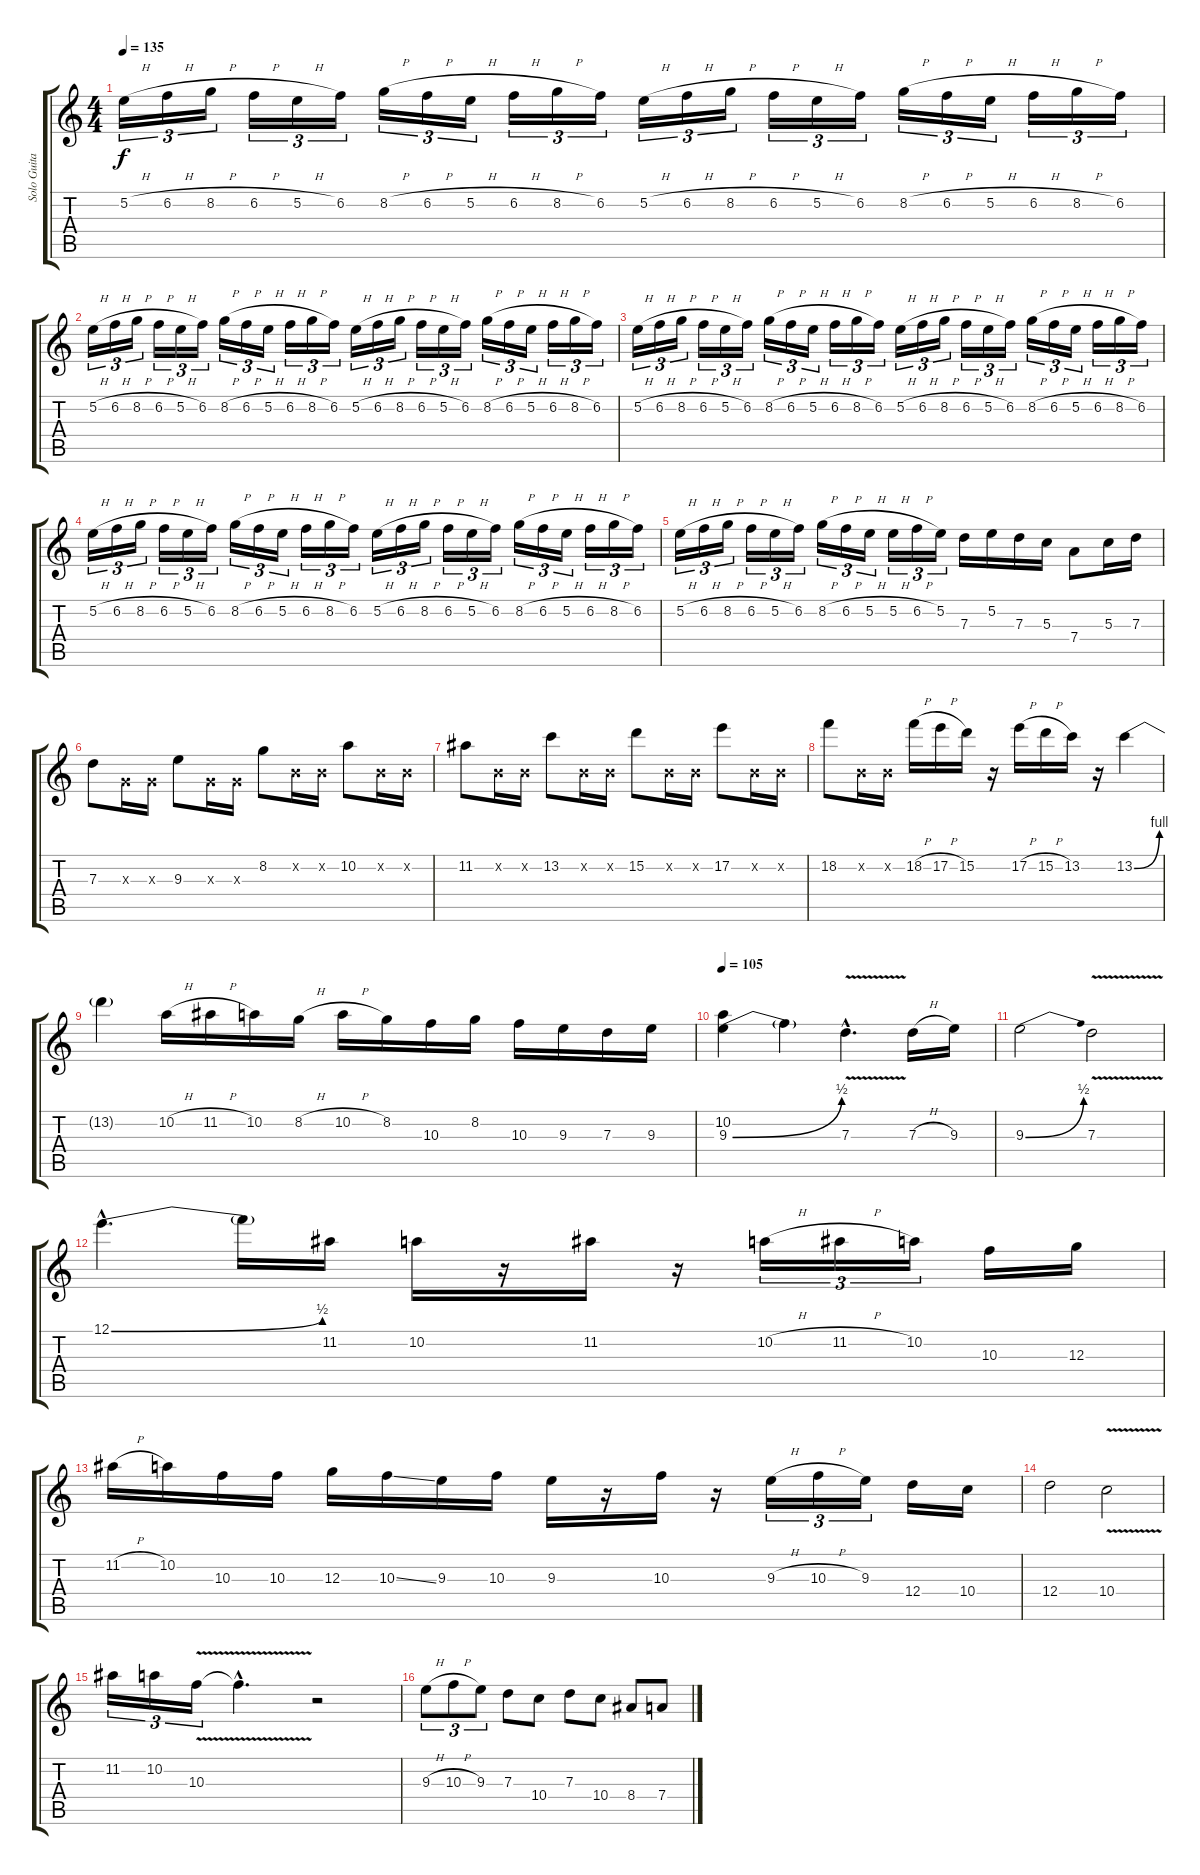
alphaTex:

\track ("Solo Guitar" "Solo Guita") {instrument overdrivenguitar}
\staff {score tabs}
\tuning (E4 B3 G3 D3 A2 E2) {hide}
\ts (4 4)
\tempo 135
\clef g2
\ks c
5.2{h}.16{tu (3 2) dy f} 6.2{h}.16{tu (3 2)} 8.2{h}.16{tu (3 2)} 6.2{h}.16{tu (3 2)} 5.2{h}.16{tu (3 2)} 6.2.16{tu (3 2)} 8.2{h}.16{tu (3 2)} 6.2{h}.16{tu (3 2)} 5.2{h}.16{tu (3 2)} 6.2{h}.16{tu (3 2)} 8.2{h}.16{tu (3 2)} 6.2.16{tu (3 2)} 5.2{h}.16{tu (3 2)} 6.2{h}.16{tu (3 2)} 8.2{h}.16{tu (3 2)} 6.2{h}.16{tu (3 2)} 5.2{h}.16{tu (3 2)} 6.2.16{tu (3 2)} 8.2{h}.16{tu (3 2)} 6.2{h}.16{tu (3 2)} 5.2{h}.16{tu (3 2)} 6.2{h}.16{tu (3 2)} 8.2{h}.16{tu (3 2)} 6.2.16{tu (3 2)} |
5.2{h}.16{tu (3 2)} 6.2{h}.16{tu (3 2)} 8.2{h}.16{tu (3 2)} 6.2{h}.16{tu (3 2)} 5.2{h}.16{tu (3 2)} 6.2.16{tu (3 2)} 8.2{h}.16{tu (3 2)} 6.2{h}.16{tu (3 2)} 5.2{h}.16{tu (3 2)} 6.2{h}.16{tu (3 2)} 8.2{h}.16{tu (3 2)} 6.2.16{tu (3 2)} 5.2{h}.16{tu (3 2)} 6.2{h}.16{tu (3 2)} 8.2{h}.16{tu (3 2)} 6.2{h}.16{tu (3 2)} 5.2{h}.16{tu (3 2)} 6.2.16{tu (3 2)} 8.2{h}.16{tu (3 2)} 6.2{h}.16{tu (3 2)} 5.2{h}.16{tu (3 2)} 6.2{h}.16{tu (3 2)} 8.2{h}.16{tu (3 2)} 6.2.16{tu (3 2)} |
5.2{h}.16{tu (3 2)} 6.2{h}.16{tu (3 2)} 8.2{h}.16{tu (3 2)} 6.2{h}.16{tu (3 2)} 5.2{h}.16{tu (3 2)} 6.2.16{tu (3 2)} 8.2{h}.16{tu (3 2)} 6.2{h}.16{tu (3 2)} 5.2{h}.16{tu (3 2)} 6.2{h}.16{tu (3 2)} 8.2{h}.16{tu (3 2)} 6.2.16{tu (3 2)} 5.2{h}.16{tu (3 2)} 6.2{h}.16{tu (3 2)} 8.2{h}.16{tu (3 2)} 6.2{h}.16{tu (3 2)} 5.2{h}.16{tu (3 2)} 6.2.16{tu (3 2)} 8.2{h}.16{tu (3 2)} 6.2{h}.16{tu (3 2)} 5.2{h}.16{tu (3 2)} 6.2{h}.16{tu (3 2)} 8.2{h}.16{tu (3 2)} 6.2.16{tu (3 2)} |
5.2{h}.16{tu (3 2)} 6.2{h}.16{tu (3 2)} 8.2{h}.16{tu (3 2)} 6.2{h}.16{tu (3 2)} 5.2{h}.16{tu (3 2)} 6.2.16{tu (3 2)} 8.2{h}.16{tu (3 2)} 6.2{h}.16{tu (3 2)} 5.2{h}.16{tu (3 2)} 6.2{h}.16{tu (3 2)} 8.2{h}.16{tu (3 2)} 6.2.16{tu (3 2)} 5.2{h}.16{tu (3 2)} 6.2{h}.16{tu (3 2)} 8.2{h}.16{tu (3 2)} 6.2{h}.16{tu (3 2)} 5.2{h}.16{tu (3 2)} 6.2.16{tu (3 2)} 8.2{h}.16{tu (3 2)} 6.2{h}.16{tu (3 2)} 5.2{h}.16{tu (3 2)} 6.2{h}.16{tu (3 2)} 8.2{h}.16{tu (3 2)} 6.2.16{tu (3 2)} |
5.2{h}.16{tu (3 2)} 6.2{h}.16{tu (3 2)} 8.2{h}.16{tu (3 2)} 6.2{h}.16{tu (3 2)} 5.2{h}.16{tu (3 2)} 6.2.16{tu (3 2)} 8.2{h}.16{tu (3 2)} 6.2{h}.16{tu (3 2)} 5.2{h}.16{tu (3 2)} 5.2{h}.16{tu (3 2)} 6.2{h}.16{tu (3 2)} 5.2.16{tu (3 2)} 7.3.16 5.2.16 7.3.16 5.3.16 7.4.8 5.3.16 7.3.16 |
7.3.8 0.3{x}.16 0.3{x}.16 9.3.8 0.3{x}.16 0.3{x}.16 8.2.8 0.2{x}.16 0.2{x}.16 10.2.8 0.2{x}.16 0.2{x}.16 |
11.2.8 0.2{x}.16 0.2{x}.16 13.2.8 0.2{x}.16 0.2{x}.16 15.2.8 0.2{x}.16 0.2{x}.16 17.2.8 0.2{x}.16 0.2{x}.16 |
18.2.8 0.2{x}.16 0.2{x}.16 18.2{h}.16 17.2{h}.16 15.2.16 r.16 17.2{h}.16 15.2{h}.16 13.2.16 r.16 13.2{be (bend 0 0 60 4)}.4 |
13.2{t}.4 10.2{h}.16 11.2{h}.16 10.2.16 8.2{h}.16 10.2{h}.16 8.2.16 10.3.16 8.2.16 10.3.16 9.3.16 7.3.16 9.3.16 |
\tempo 105
(10.2 9.3{be (bend 0 0 60 2)}).4 9.3{t}.4 7.3{v hac}.4{d} 7.3{h}.16 9.3.16 |
9.3{be (bend 0 0 60 2)}.2 7.3{v}.2 |
12.1{be (bend 0 0 60 2) hac}.4{d} 12.1{t}.16 11.2.16 10.2.16 r.16 11.2.16 r.16 10.2{h}.16{tu (3 2)} 11.2{h}.16{tu (3 2)} 10.2.16{tu (3 2)} 10.3.16 12.3.16 |
11.2{h}.16 10.2.16 10.3.16 10.3.16 12.3.16 10.3{ss}.16 9.3.16 10.3.16 9.3.16 r.16 10.3.16 r.16 9.3{h}.16{tu (3 2)} 10.3{h}.16{tu (3 2)} 9.3.16{tu (3 2)} 12.4.16 10.4.16 |
12.4.2 10.4{v}.2 |
11.2.16{tu (3 2)} 10.2.16{tu (3 2)} 10.3{v}.16{tu (3 2)} 10.3{hac t}.4{d} r.2 |
9.3{h}.8{tu (3 2)} 10.3{h}.8{tu (3 2)} 9.3.8{tu (3 2)} 7.3.8 10.4.8 7.3.8 10.4.8 8.4.8 7.4.8
